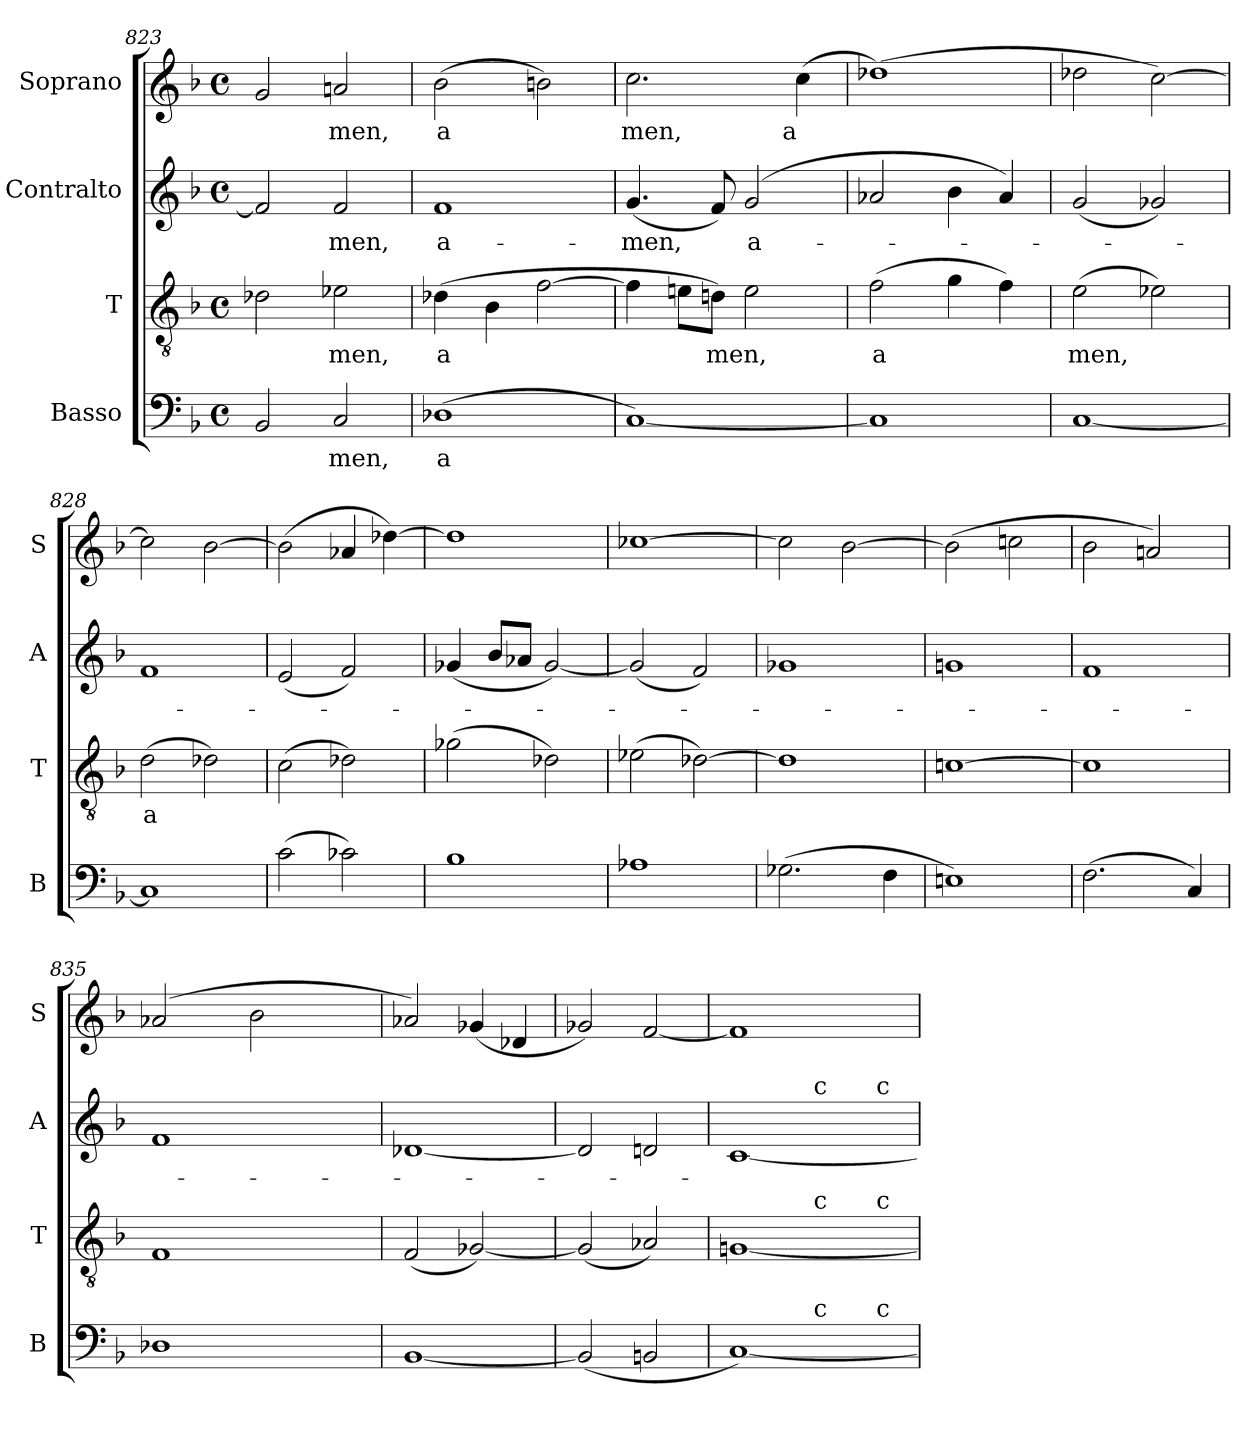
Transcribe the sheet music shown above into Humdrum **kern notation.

**kern	**text	**kern	**text	**kern	**text	**kern	**text
*part4	*part4	*part3	*part3	*part2	*part2	*part1	*part1
*staff4	*staff4	*staff3	*staff3	*staff2	*staff2	*staff1	*staff1
*I"Basso	*	*I"T	*	*I"Contralto	*	*I"Soprano	*
*I'B	*	*I'T	*	*I'A	*	*I'S	*
*clefF4	*	*clefGv2	*	*clefG2	*	*clefG2	*
*k[b-]	*	*k[b-]	*	*k[b-]	*	*k[b-]	*
*F:	*	*F:	*	*F:	*	*F:	*
*M4/4	*	*M4/4	*	*M4/4	*	*M4/4	*
*met(c)	*	*met(c)	*	*met(c)	*	*met(c)	*
=823	=823	=823	=823	=823	=823	=823	=823
2BB-/	.	2d-X\	.	2f/]	.	2g/	.
!	!LO:LY:b:cj	!	!LO:LY:b:cj	!	!LO:LY:b:cj	!	!LO:LY:b:cj
2C/	men,	2e-X\	men,	2f/	-men,	2an/	-men,
=824	=824	=824	=824	=824	=824	=824	=824
!	!LO:LY:b:rj	!	!LO:LY:b:cj	!	!LO:LY:b:cj	!	!LO:LY:b:cj
(>1D-X	a	(>4d-X\	a	1f	a-	(>2b-\	a
.	.	4B-\	.	.	.	.	.
.	.	[>2f\	.	.	.	2bn\)	.
=825	=825	=825	=825	=825	=825	=825	=825
!	!	!	!	!	!LO:LY:b	!	!LO:LY:b:cj
[<1C)	.	4f\]	.	(<4.g/	-men,	2.cc\	men,
.	.	8en\L	.	.	.	.	.
!	!	!	!LO:LY:b	!	!	!	!
.	.	8dn\J)	men,	8f/)	.	.	.
!	!	!	!	!	!LO:LY:b:cj	!	!
.	.	2e\	.	(>2g/	a-	.	.
!	!	!	!	!	!	!	!LO:LY:b:cj
.	.	.	.	.	.	(>4cc\	a
=826	=826	=826	=826	=826	=826	=826	=826
!	!	!	!LO:LY:b:cj	!	!	!	!
1C]	.	(>2f\	a	2a-X/	.	(<1dd-X)	.
.	.	4g\	.	4b-\	.	.	.
.	.	4f\)	.	4a-/)	.	.	.
!!LO:LB:g=z
=827	=827	=827	=827	=827	=827	=827	=827
!	!	!	!LO:LY:b	!	!	!	!
[<1C	.	(>2e\	men,	(<2g/	.	2dd-X\	.
.	.	2e-X\)	.	2g-X/)	.	[>2cc\)	.
=828	=828	=828	=828	=828	=828	=828	=828
!	!	!	!LO:LY:b:cj	!	!	!	!
1C]	.	(>2d\	a	1f	.	2cc\]	.
.	.	2d-X\)	.	.	.	[>2b-\	.
=829	=829	=829	=829	=829	=829	=829	=829
(>2c\	.	(>2c\	.	(<2e/	.	(>2b-\]	.
2c-X\)	.	2d-X\)	.	2f/)	.	4a-X/	.
.	.	.	.	.	.	[>4dd-X\)	.
=830	=830	=830	=830	=830	=830	=830	=830
1B-	.	(>2g-X\	.	(<4g-X/	.	1dd-]	.
.	.	.	.	8b-/L	.	.	.
.	.	.	.	8a-X/J	.	.	.
.	.	2d-X\)	.	[<2g-/)	.	.	.
=831	=831	=831	=831	=831	=831	=831	=831
1A-X	.	(>2e-X\	.	(<2g-/]	.	[>1cc-X	.
.	.	[>2d-X\)	.	2f/)	.	.	.
=832	=832	=832	=832	=832	=832	=832	=832
(>2.G-X\	.	1d-]	.	1g-X	.	2cc-\]	.
.	.	.	.	.	.	[>2b-\	.
4F\	.	.	.	.	.	.	.
=833	=833	=833	=833	=833	=833	=833	=833
1En)	.	[>1cn	.	1gn	.	(>2b-\]	.
.	.	.	.	.	.	2ccn\	.
=834	=834	=834	=834	=834	=834	=834	=834
(>2.F\	.	1c]	.	1f	.	2b-\	.
.	.	.	.	.	.	2an/)	.
4C/)	.	.	.	.	.	.	.
!!LO:PB:g=z
=835	=835	=835	=835	=835	=835	=835	=835
*^	*	*^	*	*	*	*^	*
1D-X	2ryy	.	1F	8..ryy	.	1f	.	(>2a-X/	16..ryy	.
.	.	.	.	.	.	.	.	.	2ryy	.
.	.	.	.	2ryy	.	.	.	.	.	.
.	32ryy	.	.	.	.	.	.	2b-\	.	.
.	4...ryy	.	.	.	.	.	.	.	.	.
.	.	.	.	.	.	.	.	.	4ryy	.
.	.	.	.	4ryy	.	.	.	.	.	.
.	.	.	.	.	.	.	.	.	8ryy	.
.	.	.	.	32ryy	.	.	.	.	.	.
.	.	.	.	.	.	.	.	.	64ryy	.
*v	*v	*	*	*	*	*	*	*v	*v	*
*	*	*v	*v	*	*	*	*	*
=836	=836	=836	=836	=836	=836	=836	=836
[<1BB-	.	(<2F/	.	[<1d-X	.	2a-X/)	.
.	.	[<2G-X/)	.	.	.	(<4g-X/	.
.	.	.	.	.	.	4d-X/	.
=837	=837	=837	=837	=837	=837	=837	=837
(<2BB-/]	.	(<2G-/]	.	2d-/]	.	2g-X/)	.
2BBn/	.	2A-X/)	.	2dn/	.	[<2f/	.
=838	=838	=838	=838	=838	=838	=838	=838
*^	*	*^	*	*^	*	*	*
*	*^	*	*	*^	*	*	*^	*	*	*
[<1C)	2ryy	2ryy	.	[<1Gn	2ryy	2ryy	.	[<1c	2ryy	2ryy	.	1f]	.
.	16ryy	4ryy	.	.	16ryy	4ryy	.	.	16ryy	4ryy	.	.	.
!	!	!	!	!	!	!	!	!	!LO:TX:a:t=c	!	!	!	!
!	!	!	!	!	!LO:TX:a:t=c	!	!	!	!	!	!	!	!
!	!LO:TX:a:t=c	!	!	!	!	!	!	!	!	!	!	!	!
.	4..ryy	.	.	.	4..ryy	.	.	.	4..ryy	.	.	.	.
.	.	16ryy	.	.	.	16ryy	.	.	.	16ryy	.	.	.
.	.	64ryy	.	.	.	64ryy	.	.	.	64ryy	.	.	.
!	!	!	!	!	!	!	!	!	!	!LO:TX:a:t=c	!	!	!
!	!	!	!	!	!	!LO:TX:a:t=c	!	!	!	!	!	!	!
!	!	!LO:TX:a:t=c	!	!	!	!	!	!	!	!	!	!	!
.	.	8ryy	.	.	.	8ryy	.	.	.	8ryy	.	.	.
.	.	32.ryy	.	.	.	32.ryy	.	.	.	32.ryy	.	.	.
*v	*v	*v	*	*	*	*	*	*v	*v	*v	*	*	*
*	*	*v	*v	*v	*	*	*	*	*
=	=	=	=	=	=	=	=
*-	*-	*-	*-	*-	*-	*-	*-
